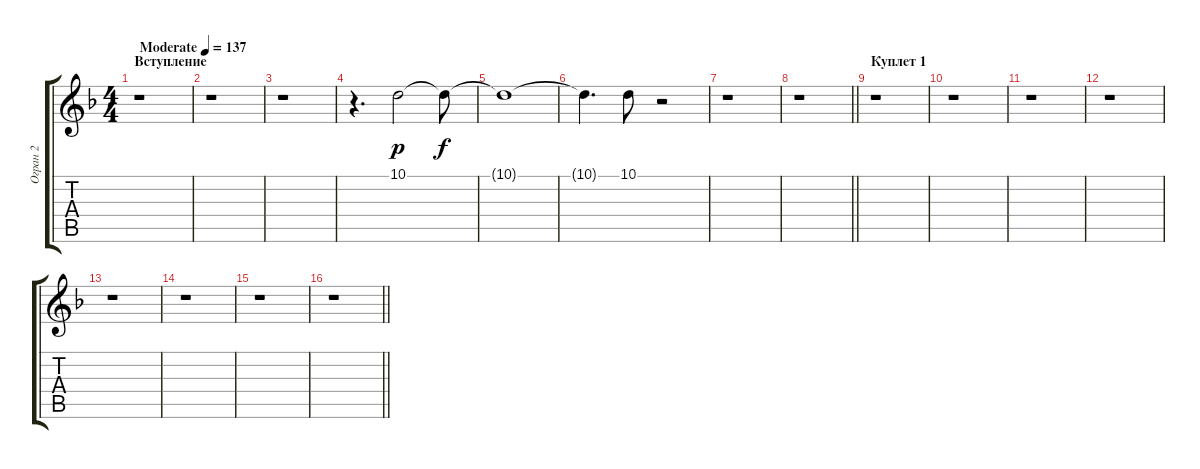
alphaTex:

\track ("Огран 2" "Огран 2") {instrument lead6voice}
\staff {score tabs}
\tuning (E4 B3 G3 D3 A2 E2) {hide}
\ts (4 4)
\section ("" "Вступление")
\tempo (137 "Moderate")
\clef g2
\ks dminor
r.1{dy p instrument lead6voice} |
r.1 |
r.1 |
r.4{d} 10.1.2{instrument lead6voice} 10.1{t}.8{dy f volume 9} |
10.1{t}.1 |
10.1{t}.4{d volume 4} 10.1.8 r.2 |
r.1 |
\barLineRight lightlight
r.1 |
\section ("" "Куплет 1")
r.1 |
r.1 |
r.1 |
r.1 |
r.1 |
r.1 |
r.1 |
\barLineRight lightlight
r.1
